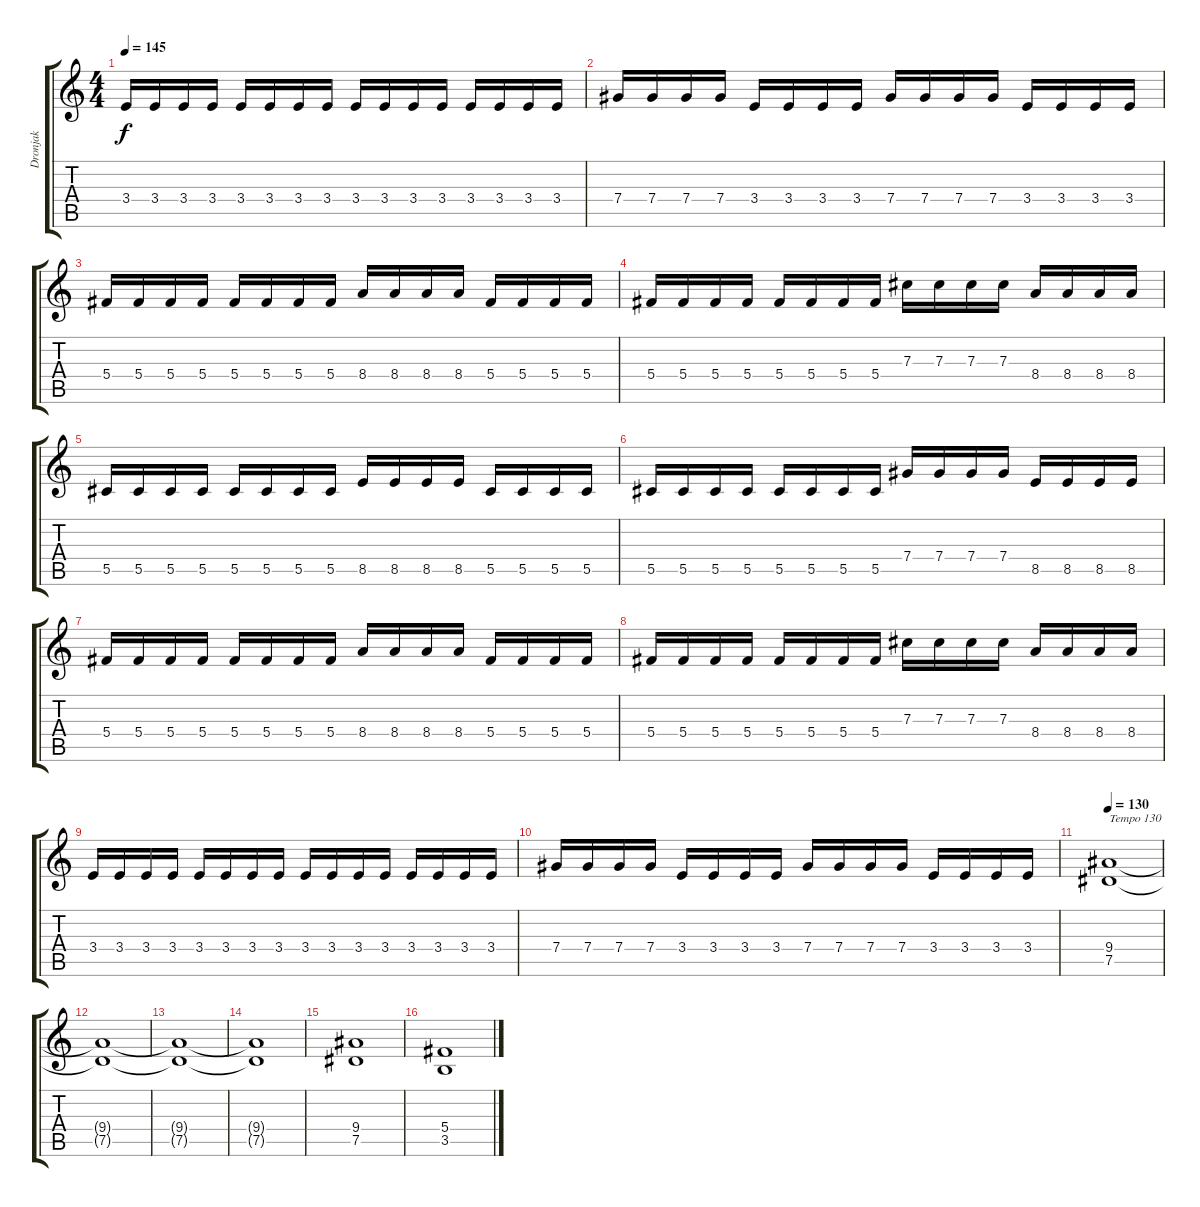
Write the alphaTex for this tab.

\track ("Dronjak" "Dronjak") {instrument distortionguitar}
\staff {score tabs}
\tuning (Eb4 Bb3 Gb3 Db3 Ab2 Eb2) {hide}
\ts (4 4)
\tempo 145
\clef g2
\ks c
3.4.16{dy f} 3.4.16 3.4.16 3.4.16 3.4.16 3.4.16 3.4.16 3.4.16 3.4.16 3.4.16 3.4.16 3.4.16 3.4.16 3.4.16 3.4.16 3.4.16 |
7.4.16 7.4.16 7.4.16 7.4.16 3.4.16 3.4.16 3.4.16 3.4.16 7.4.16 7.4.16 7.4.16 7.4.16 3.4.16 3.4.16 3.4.16 3.4.16 |
5.4.16 5.4.16 5.4.16 5.4.16 5.4.16 5.4.16 5.4.16 5.4.16 8.4.16 8.4.16 8.4.16 8.4.16 5.4.16 5.4.16 5.4.16 5.4.16 |
5.4.16 5.4.16 5.4.16 5.4.16 5.4.16 5.4.16 5.4.16 5.4.16 7.3.16 7.3.16 7.3.16 7.3.16 8.4.16 8.4.16 8.4.16 8.4.16 |
5.5.16 5.5.16 5.5.16 5.5.16 5.5.16 5.5.16 5.5.16 5.5.16 8.5.16 8.5.16 8.5.16 8.5.16 5.5.16 5.5.16 5.5.16 5.5.16 |
5.5.16 5.5.16 5.5.16 5.5.16 5.5.16 5.5.16 5.5.16 5.5.16 7.4.16 7.4.16 7.4.16 7.4.16 8.5.16 8.5.16 8.5.16 8.5.16 |
5.4.16 5.4.16 5.4.16 5.4.16 5.4.16 5.4.16 5.4.16 5.4.16 8.4.16 8.4.16 8.4.16 8.4.16 5.4.16 5.4.16 5.4.16 5.4.16 |
5.4.16 5.4.16 5.4.16 5.4.16 5.4.16 5.4.16 5.4.16 5.4.16 7.3.16 7.3.16 7.3.16 7.3.16 8.4.16 8.4.16 8.4.16 8.4.16 |
3.4.16 3.4.16 3.4.16 3.4.16 3.4.16 3.4.16 3.4.16 3.4.16 3.4.16 3.4.16 3.4.16 3.4.16 3.4.16 3.4.16 3.4.16 3.4.16 |
7.4.16 7.4.16 7.4.16 7.4.16 3.4.16 3.4.16 3.4.16 3.4.16 7.4.16 7.4.16 7.4.16 7.4.16 3.4.16 3.4.16 3.4.16 3.4.16 |
\tempo 130
(9.4 7.5).1{txt "Tempo 130"} |
(9.4{t} 7.5{t}).1 |
(9.4{t} 7.5{t}).1 |
(9.4{t} 7.5{t}).1 |
(9.4 7.5).1 |
(5.4 3.5).1
